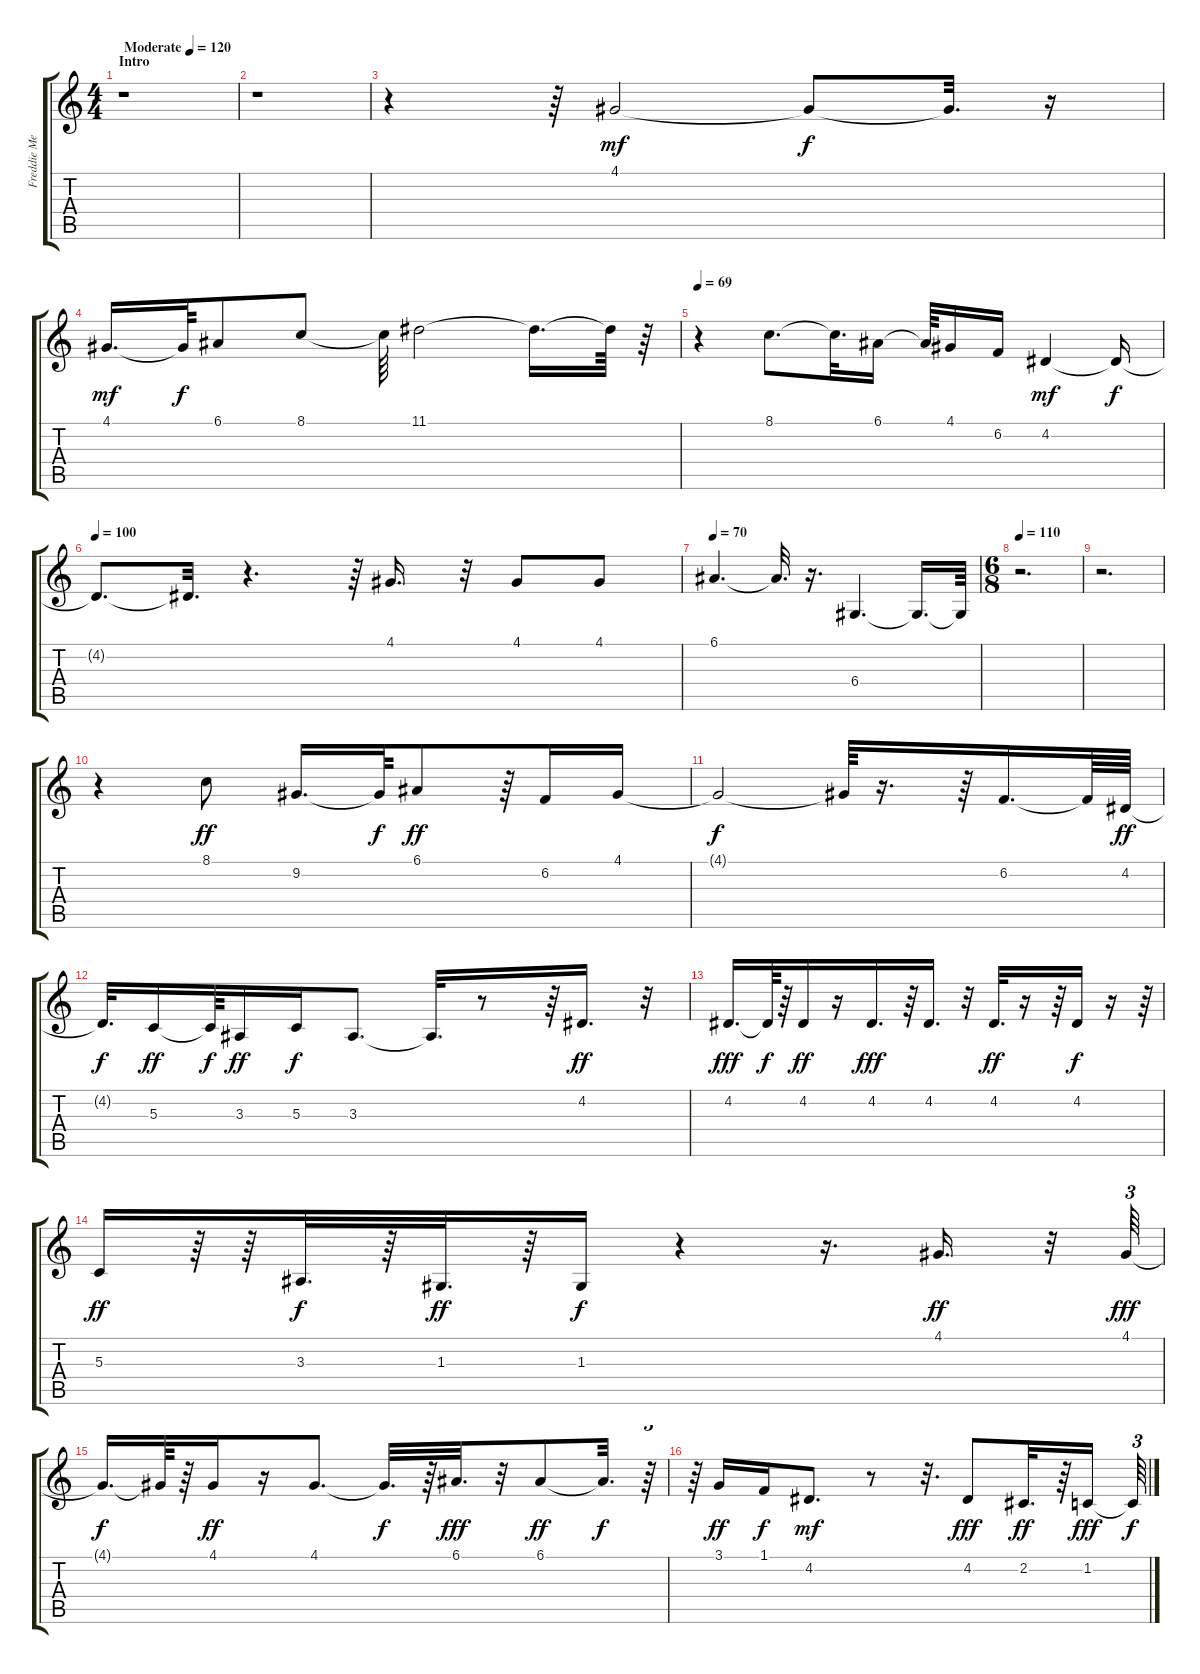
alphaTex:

\track ("Freddie Mercury Voice" "Freddie Me") {mute instrument altosax}
\staff {score tabs}
\tuning (E4 B3 G3 D3 A2 E2) {hide}
\ts (4 4)
\section ("" "Intro")
\tempo (120 "Moderate")
\tempo 58
\tempo (120 "Moderate")
\clef g2
\ks c
r.1{dy mf instrument altosax} |
r.1 |
r.4 r.64 4.1.2 4.1{t}.8{dy f} 4.1{t}.32{d} r.16 |
4.1.16{d dy mf} 4.1{t}.64{dy f} 6.1.8 8.1.8 8.1{t}.64 11.1.2 11.1{t}.16{d} 11.1{t}.64 r.64 |
\tempo 69
r.4 8.1.8{d} 8.1{t}.32{d} 6.1.16 6.1{t}.64 4.1.16 6.2.16 4.2.4{dy mf} 4.2{t}.16{dy f} |
\tempo 100
4.2{t}.8{d} 4.2{t}.32{d} r.4{d} r.64 4.1.16{d} r.32 4.1.8 4.1.8 |
\tempo 70
6.1.4{d} 6.1{t}.32{d} r.16{d} 6.4.4{d} 6.4{t}.16{d} 6.4{t}.64 |
\ts (6 8)
\tempo 110
r.2{d} |
r.2{d} |
r.4 8.1.8{dy ff} 9.2.16{d} 9.2{t}.64{dy f} 6.1.8{dy ff} r.64 6.2.16 4.1.16 |
4.1{t}.2{dy f} 4.1{t}.64 r.16{d} r.64 6.2.16{d} 6.2{t}.64 4.2.64{dy ff} |
4.2{t}.32{d dy f} 5.3.16{dy ff} 5.3{t}.64{dy f} 3.3.16{dy ff} 5.3.16{dy f} 3.3.8{d} 3.3{t}.32{d} r.8 r.64 4.2.16{d dy ff} r.32 |
4.2.16{d dy fff} 4.2{t}.64{dy f} r.64 4.2.16{dy ff} r.16 4.2.16{d dy fff} r.64 4.2.16{d} r.32 4.2.32{d dy ff} r.16 r.64 4.2.16{dy f} r.16 r.64 |
5.3.16{dy ff} r.64 r.64 3.3.32{d dy f} r.64 1.3.32{d dy ff} r.64 1.3.16{dy f} r.4 r.16{d} 4.1.16{d dy ff} r.32 4.1.64{tu (3 2) dy fff} |
4.1{t}.16{d dy f} 4.1{t}.64 r.64 4.1.16{dy ff} r.16 4.1.8{d} 4.1{t}.32{d dy f} r.64 6.1.32{d dy fff} r.32 6.1.8{dy ff} 6.1{t}.32{d dy f} r.64{tu (3 2)} |
r.64 3.1.16{dy ff} 1.1.16{dy f} 4.2.8{d dy mf} r.8 r.32{d} 4.2.8{dy fff} 2.2.32{d dy ff} r.64 1.2.16{dy fff} 1.2{t}.64{tu (3 2) dy f}
